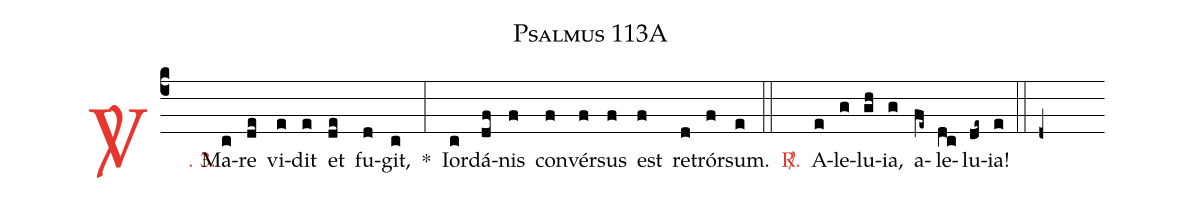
name: Psalmus 113A;
%%
(c4)

<c><sp>V/</sp>. 3.</c>() Ma(c)re(de) vi(e)dit(e) et(de) fu(d)git,(c) *(:) Ior(c)dá(df)nis(f) con(f)vér(f)sus(f) est(f) re(d)trór(f)sum.(e)

(::)

<nlba><c><sp>R/</sp>.</c>() A</nlba>(e)le(g)lu(gh)ia,(g) a(fe~)le(dc)lu(de~)ia!(e)

(::)

(d+)
